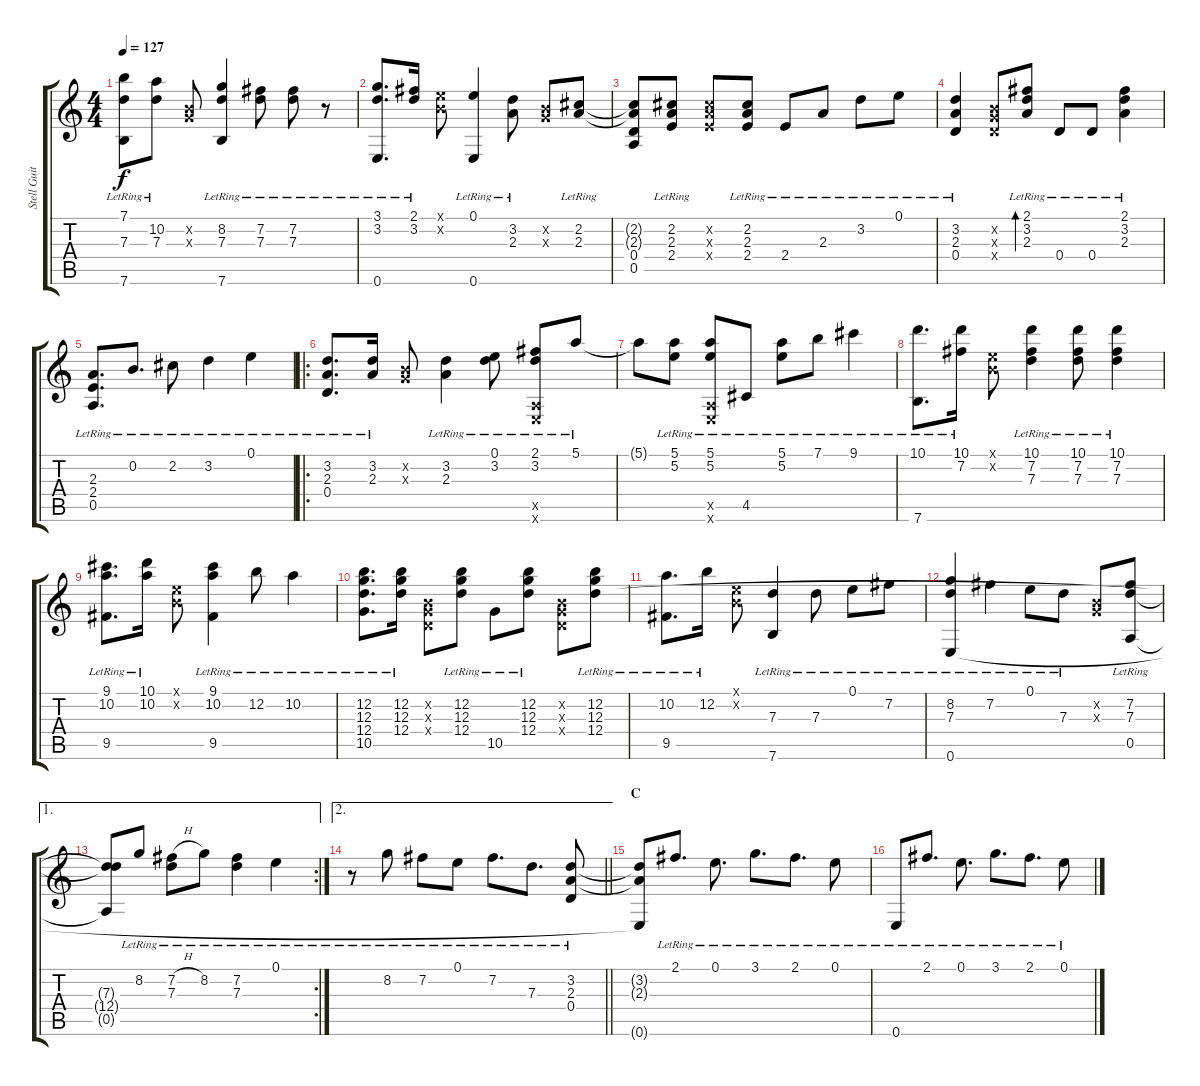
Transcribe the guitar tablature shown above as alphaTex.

\track ("Stell Guitar" "Stell Guit") {instrument acousticguitarsteel}
\staff {score tabs}
\tuning (E4 B3 G3 D3 A2 E2) {hide}
\ts (4 4)
\tempo 127
\clef g2
\ks c
(7.1{t} 7.3{t} 7.6{lr}).8{dy f} (10.2{lr} 7.3{lr}).8 (0.2{x} 0.3{x}).8 (8.2{lr} 7.3{lr} 7.6{lr}).4 (7.2{lr} 7.3{lr}).8 (7.2{lr} 7.3{lr}).8 r.8 |
(3.1{lr} 3.2{lr} 0.6{lr}).8{d} (2.1{lr} 3.2{lr}).16 (0.1{x} 0.2{x}).8 (0.1{lr} 0.6{lr}).4 (3.2{lr} 2.3{lr}).8 (0.2{x} 0.3{x}).8 (2.2{lr} 2.3{lr}).8 |
(2.2{t} 2.3{t} 0.4{t} 0.5).8 (2.2{lr} 2.3{lr} 2.4{lr}).8 (2.2{x} 2.3{x} 2.4{x}).8 (2.2{lr} 2.3{lr} 2.4{lr}).8 2.4{lr}.8 2.3{lr}.8 3.2{lr}.8 0.1{lr}.8 |
(3.2{lr} 2.3{lr} 0.4{lr}).4 (0.2{x} 0.3{x} 0.4{x}).8 (2.1{lr} 3.2{lr} 2.3{lr}).8{bd 30} 0.4{lr}.8 0.4{lr}.8 (2.1{lr} 3.2{lr} 2.3{lr}).4 |
(2.3{lr} 2.4{lr} 0.5{lr}).8{d} 0.2{lr}.8{d} 2.2{lr}.8 3.2{lr}.4 0.1{lr}.4 |
\ro
(3.2{lr} 2.3{lr} 0.4{lr}).8{d} (3.2{lr} 2.3{lr}).16 (0.2{x} 0.3{x}).8 (3.2{lr} 2.3{lr}).4 (0.1{lr} 3.2{lr}).8 (2.1{lr} 3.2{lr} 0.5{x} 0.6{x}).8 5.1{lr}.8 |
5.1{t}.8 (5.1{lr} 5.2{lr}).8 (5.1{lr} 5.2{lr} 0.5{x} 0.6{x}).8 4.5{lr}.8 (5.1{lr} 5.2{lr}).8 7.1{lr}.8 9.1{lr}.4 |
(10.1{lr} 7.6{lr}).8{d} (10.1{lr} 7.2{lr}).16 (0.1{x} 0.2{x}).8 (10.1{lr} 7.2{lr} 7.3{lr}).4 (10.1{lr} 7.2{lr} 7.3{lr}).8 (10.1{lr} 7.2{lr} 7.3{lr}).4 |
(9.1{lr} 10.2{lr} 9.5{lr}).8{d} (10.1{lr} 10.2{lr}).16 (0.1{x} 0.2{x}).8 (9.1{lr} 10.2{lr} 9.5{lr}).4 12.2{lr}.8 10.2{lr}.4 |
(12.2{lr} 12.3{lr} 12.4{lr} 10.5{lr}).8{d} (12.2{lr} 12.3{lr} 12.4{lr}).16 (0.2{x} 0.3{x} 0.4{x}).8 (12.2{lr} 12.3{lr} 12.4{lr}).8 10.5{lr}.8 (12.2{lr} 12.3{lr} 12.4{lr}).8 (0.2{x} 0.3{x} 0.4{x}).8 (12.2{lr} 12.3{lr} 12.4{lr}).8 |
(10.2{lr} 9.5{lr}).8{d} 12.2{lr}.16 (0.1{x} 0.2{x}).8 (7.3{lr} 7.6{lr}).4 7.3{lr}.8 0.1{lr}.8 7.2{lr}.8 |
(8.2{lr} 7.3{lr} 0.6{lr}).4 7.2{lr}.4 0.1{lr}.8 7.3{lr}.8 (0.2{x} 0.3{x}).8 (7.2{lr} 7.3{lr} 0.5{lr}).8 |
\ae 1
\rc 2
(7.3{t} 12.4{t} 0.5{t}).8 8.2{lr}.8 (7.2{h lr} 7.3{lr}).8 8.2{lr}.8 (7.2{lr} 7.3{lr}).4 0.1{lr}.4 |
\ae 2
\barLineRight lightlight
r.8 8.2{lr}.8 7.2{lr}.8 0.1{lr}.8 7.2{lr}.8{d} 7.3{lr}.8{d} (3.2{lr} 2.3{lr} 0.4{lr}).8 |
\section ("" "C")
(3.2{t} 2.3{t} 0.6{t}).8 2.1{lr}.8{d} 0.1{lr}.8{d} 3.1{lr}.8{d} 2.1{lr}.8{d} 0.1{lr}.8 |
0.6{lr}.8 2.1{lr}.8{d} 0.1{lr}.8{d} 3.1{lr}.8{d} 2.1{lr}.8{d} 0.1{lr}.8
